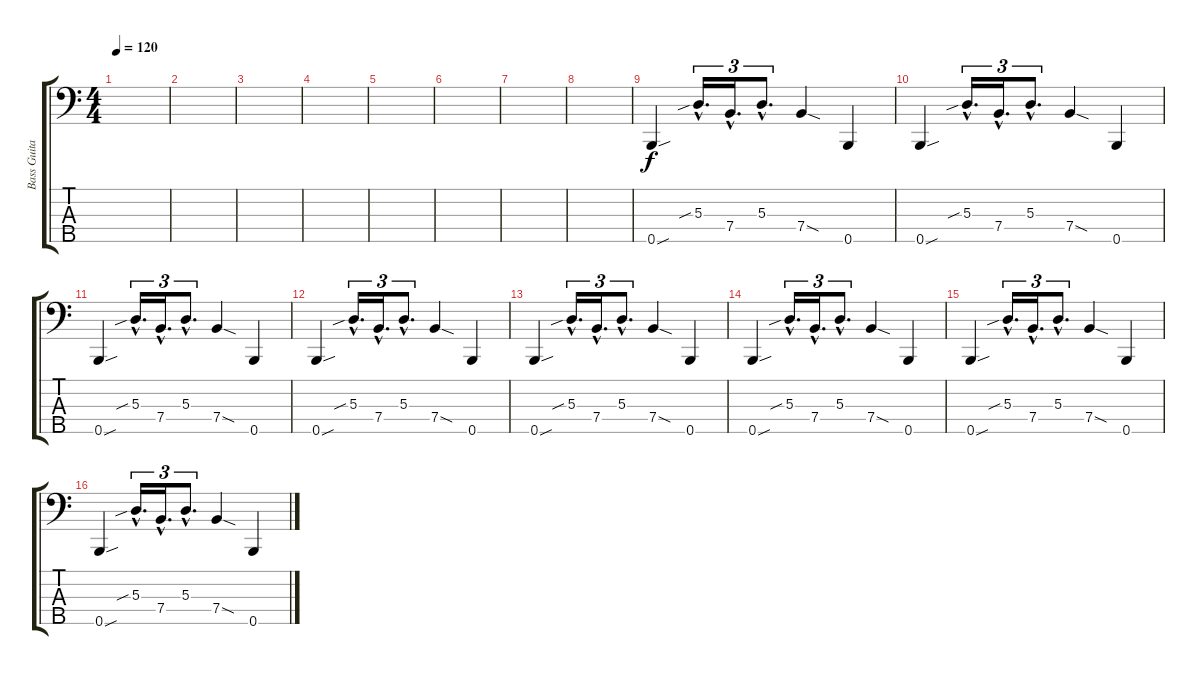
\track ("Bass Guitar" "Bass Guita") {instrument synthbass2}
\staff {score tabs}
\tuning (G2 D2 A1 E1 B0) {hide}
\ts (4 4)
\tempo 120
\clef f4
\ks c
|
|
|
|
|
|
|
|
0.5{sou}.4 5.3{sib hac}.16{d tu (3 2)} 7.4{hac}.16{d tu (3 2)} 5.3{hac}.8{d tu (3 2)} 7.4{sod}.4 0.5.4 |
0.5{sou}.4 5.3{sib hac}.16{d tu (3 2)} 7.4{hac}.16{d tu (3 2)} 5.3{hac}.8{d tu (3 2)} 7.4{sod}.4 0.5.4 |
0.5{sou}.4 5.3{sib hac}.16{d tu (3 2)} 7.4{hac}.16{d tu (3 2)} 5.3{hac}.8{d tu (3 2)} 7.4{sod}.4 0.5.4 |
0.5{sou}.4 5.3{sib hac}.16{d tu (3 2)} 7.4{hac}.16{d tu (3 2)} 5.3{hac}.8{d tu (3 2)} 7.4{sod}.4 0.5.4 |
0.5{sou}.4 5.3{sib hac}.16{d tu (3 2)} 7.4{hac}.16{d tu (3 2)} 5.3{hac}.8{d tu (3 2)} 7.4{sod}.4 0.5.4 |
0.5{sou}.4 5.3{sib hac}.16{d tu (3 2)} 7.4{hac}.16{d tu (3 2)} 5.3{hac}.8{d tu (3 2)} 7.4{sod}.4 0.5.4 |
0.5{sou}.4 5.3{sib hac}.16{d tu (3 2)} 7.4{hac}.16{d tu (3 2)} 5.3{hac}.8{d tu (3 2)} 7.4{sod}.4 0.5.4 |
0.5{sou}.4 5.3{sib hac}.16{d tu (3 2)} 7.4{hac}.16{d tu (3 2)} 5.3{hac}.8{d tu (3 2)} 7.4{sod}.4 0.5.4
